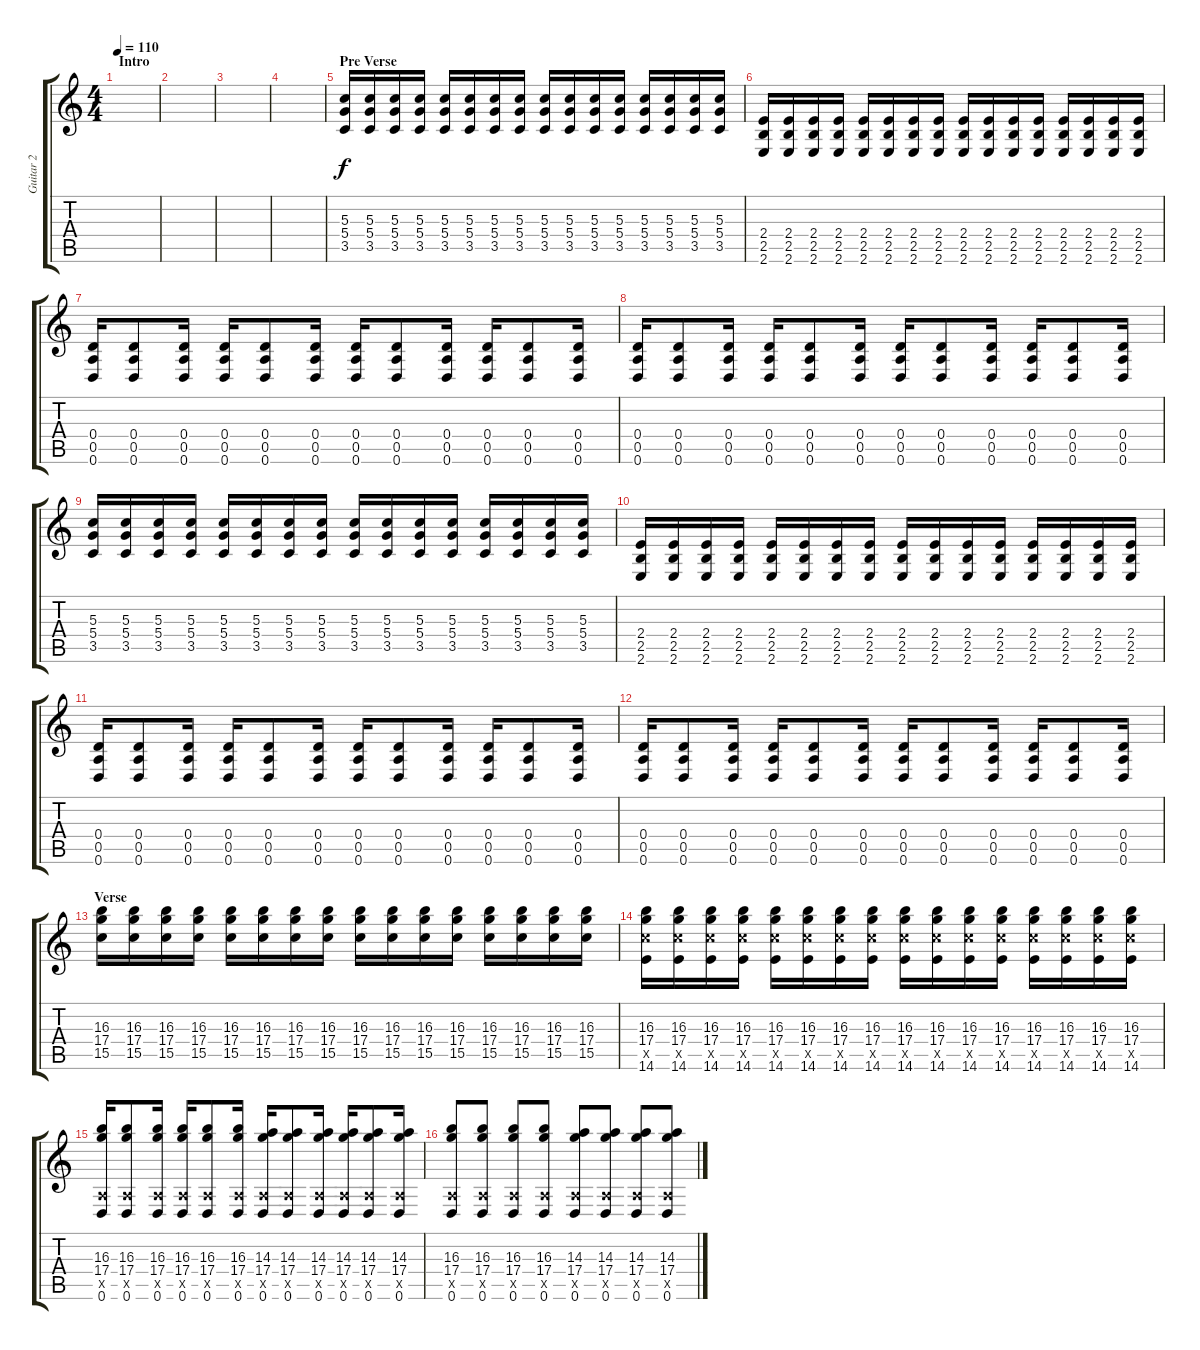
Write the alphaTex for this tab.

\track ("Guitar 2" "Guitar 2") {instrument acousticguitarnylon}
\staff {score tabs}
\tuning (E4 B3 G3 D3 A2 D2) {hide}
\ts (4 4)
\section ("" "Intro")
\tempo 110
\clef g2
\ks c
|
|
|
|
\section ("" "Pre Verse")
(5.3 5.4 3.5).16{instrument overdrivenguitar} (5.3 5.4 3.5).16 (5.3 5.4 3.5).16 (5.3 5.4 3.5).16 (5.3 5.4 3.5).16 (5.3 5.4 3.5).16 (5.3 5.4 3.5).16 (5.3 5.4 3.5).16 (5.3 5.4 3.5).16 (5.3 5.4 3.5).16 (5.3 5.4 3.5).16 (5.3 5.4 3.5).16 (5.3 5.4 3.5).16 (5.3 5.4 3.5).16 (5.3 5.4 3.5).16 (5.3 5.4 3.5).16 |
(2.4 2.5 2.6).16{instrument overdrivenguitar} (2.4 2.5 2.6).16 (2.4 2.5 2.6).16 (2.4 2.5 2.6).16 (2.4 2.5 2.6).16 (2.4 2.5 2.6).16 (2.4 2.5 2.6).16 (2.4 2.5 2.6).16 (2.4 2.5 2.6).16 (2.4 2.5 2.6).16 (2.4 2.5 2.6).16 (2.4 2.5 2.6).16 (2.4 2.5 2.6).16 (2.4 2.5 2.6).16 (2.4 2.5 2.6).16 (2.4 2.5 2.6).16 |
(0.4 0.5 0.6).16{instrument overdrivenguitar} (0.4 0.5 0.6).8 (0.4 0.5 0.6).16 (0.4 0.5 0.6).16 (0.4 0.5 0.6).8 (0.4 0.5 0.6).16 (0.4 0.5 0.6).16 (0.4 0.5 0.6).8 (0.4 0.5 0.6).16 (0.4 0.5 0.6).16 (0.4 0.5 0.6).8 (0.4 0.5 0.6).16 |
(0.4 0.5 0.6).16{instrument overdrivenguitar} (0.4 0.5 0.6).8 (0.4 0.5 0.6).16 (0.4 0.5 0.6).16 (0.4 0.5 0.6).8 (0.4 0.5 0.6).16 (0.4 0.5 0.6).16 (0.4 0.5 0.6).8 (0.4 0.5 0.6).16 (0.4 0.5 0.6).16 (0.4 0.5 0.6).8 (0.4 0.5 0.6).16 |
(5.3 5.4 3.5).16{instrument overdrivenguitar} (5.3 5.4 3.5).16 (5.3 5.4 3.5).16 (5.3 5.4 3.5).16 (5.3 5.4 3.5).16 (5.3 5.4 3.5).16 (5.3 5.4 3.5).16 (5.3 5.4 3.5).16 (5.3 5.4 3.5).16 (5.3 5.4 3.5).16 (5.3 5.4 3.5).16 (5.3 5.4 3.5).16 (5.3 5.4 3.5).16 (5.3 5.4 3.5).16 (5.3 5.4 3.5).16 (5.3 5.4 3.5).16 |
(2.4 2.5 2.6).16{instrument overdrivenguitar} (2.4 2.5 2.6).16 (2.4 2.5 2.6).16 (2.4 2.5 2.6).16 (2.4 2.5 2.6).16 (2.4 2.5 2.6).16 (2.4 2.5 2.6).16 (2.4 2.5 2.6).16 (2.4 2.5 2.6).16 (2.4 2.5 2.6).16 (2.4 2.5 2.6).16 (2.4 2.5 2.6).16 (2.4 2.5 2.6).16 (2.4 2.5 2.6).16 (2.4 2.5 2.6).16 (2.4 2.5 2.6).16 |
(0.4 0.5 0.6).16{instrument overdrivenguitar} (0.4 0.5 0.6).8 (0.4 0.5 0.6).16 (0.4 0.5 0.6).16 (0.4 0.5 0.6).8 (0.4 0.5 0.6).16 (0.4 0.5 0.6).16 (0.4 0.5 0.6).8 (0.4 0.5 0.6).16 (0.4 0.5 0.6).16 (0.4 0.5 0.6).8 (0.4 0.5 0.6).16 |
(0.4 0.5 0.6).16{instrument overdrivenguitar} (0.4 0.5 0.6).8 (0.4 0.5 0.6).16 (0.4 0.5 0.6).16 (0.4 0.5 0.6).8 (0.4 0.5 0.6).16 (0.4 0.5 0.6).16 (0.4 0.5 0.6).8 (0.4 0.5 0.6).16 (0.4 0.5 0.6).16 (0.4 0.5 0.6).8 (0.4 0.5 0.6).16 |
\section ("" "Verse")
(16.3 17.4 15.5).16{instrument acousticguitarnylon} (16.3 17.4 15.5).16 (16.3 17.4 15.5).16 (16.3 17.4 15.5).16 (16.3 17.4 15.5).16 (16.3 17.4 15.5).16 (16.3 17.4 15.5).16 (16.3 17.4 15.5).16 (16.3 17.4 15.5).16 (16.3 17.4 15.5).16 (16.3 17.4 15.5).16 (16.3 17.4 15.5).16 (16.3 17.4 15.5).16 (16.3 17.4 15.5).16 (16.3 17.4 15.5).16 (16.3 17.4 15.5).16 |
(16.3 17.4 15.5{x} 14.6).16 (16.3 17.4 15.5{x} 14.6).16 (16.3 17.4 15.5{x} 14.6).16 (16.3 17.4 15.5{x} 14.6).16 (16.3 17.4 15.5{x} 14.6).16 (16.3 17.4 15.5{x} 14.6).16 (16.3 17.4 15.5{x} 14.6).16 (16.3 17.4 15.5{x} 14.6).16 (16.3 17.4 15.5{x} 14.6).16 (16.3 17.4 15.5{x} 14.6).16 (16.3 17.4 15.5{x} 14.6).16 (16.3 17.4 15.5{x} 14.6).16 (16.3 17.4 15.5{x} 14.6).16 (16.3 17.4 15.5{x} 14.6).16 (16.3 17.4 15.5{x} 14.6).16 (16.3 17.4 15.5{x} 14.6).16 |
(16.3 17.4 0.5{x} 0.6).16 (16.3 17.4 0.5{x} 0.6).8 (16.3 17.4 0.5{x} 0.6).16 (16.3 17.4 0.5{x} 0.6).16 (16.3 17.4 0.5{x} 0.6).8 (16.3 17.4 0.5{x} 0.6).16 (14.3 17.4 0.5{x} 0.6).16 (14.3 17.4 0.5{x} 0.6).8 (14.3 17.4 0.5{x} 0.6).16 (14.3 17.4 0.5{x} 0.6).16 (14.3 17.4 0.5{x} 0.6).8 (14.3 17.4 0.5{x} 0.6).16 |
(16.3 17.4 0.5{x} 0.6).8 (16.3 17.4 0.5{x} 0.6).8 (16.3 17.4 0.5{x} 0.6).8 (16.3 17.4 0.5{x} 0.6).8 (14.3 17.4 0.5{x} 0.6).8 (14.3 17.4 0.5{x} 0.6).8 (14.3 17.4 0.5{x} 0.6).8 (14.3 17.4 0.5{x} 0.6).8
